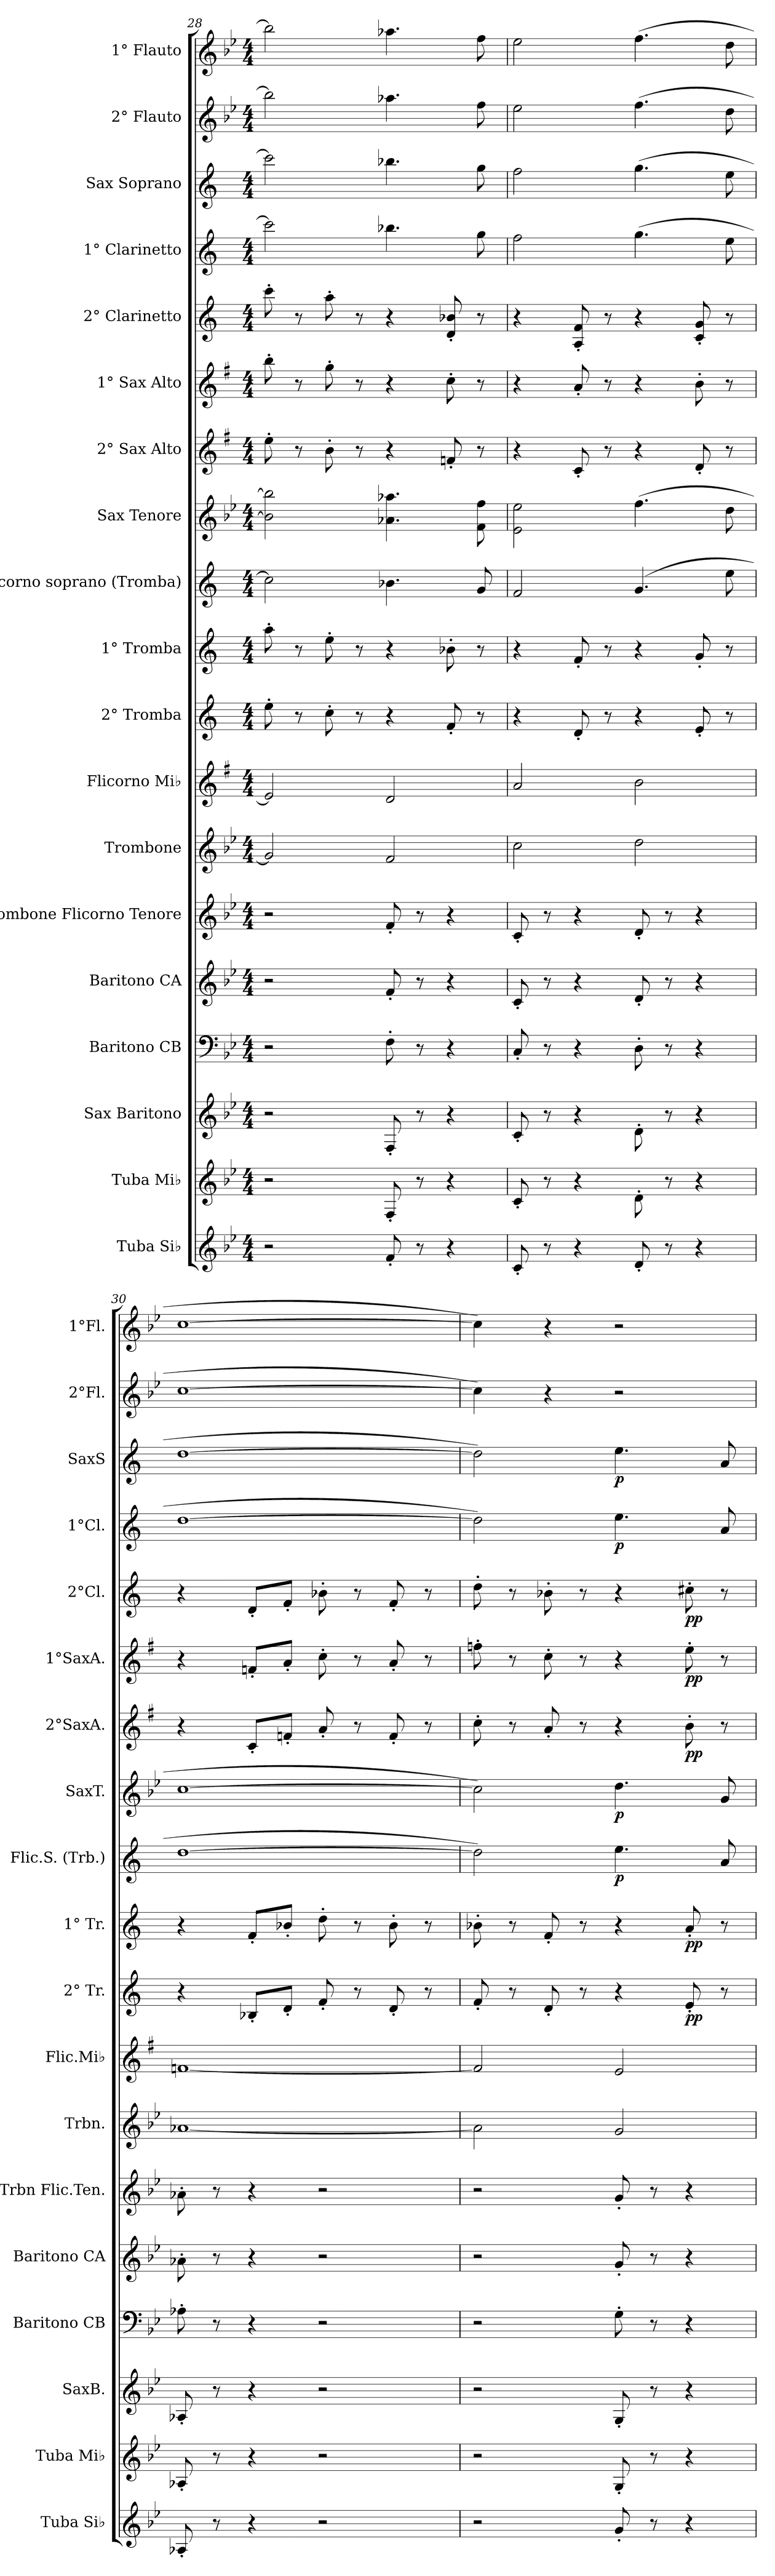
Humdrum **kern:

**kern	**kern	**kern	**kern	**kern	**kern	**kern	**kern	**kern	**dynam	**kern	**dynam	**kern	**dynam	**kern	**dynam	**kern	**dynam	**kern	**dynam	**kern	**dynam	**kern	**dynam	**kern	**dynam	**kern	**kern
*part19	*part18	*part17	*part16	*part15	*part14	*part13	*part12	*part11	*part11	*part10	*part10	*part9	*part9	*part8	*part8	*part7	*part7	*part6	*part6	*part5	*part5	*part4	*part4	*part3	*part3	*part2	*part1
*staff19	*staff18	*staff17	*staff16	*staff15	*staff14	*staff13	*staff12	*staff11	*staff11	*staff10	*staff10	*staff9	*staff9	*staff8	*staff8	*staff7	*staff7	*staff6	*staff6	*staff5	*staff5	*staff4	*staff4	*staff3	*staff3	*staff2	*staff1
*I"Tuba Si♭	*I"Tuba Mi♭	*I"Sax Baritono	*I"Baritono CB	*I"Baritono CA	*I"Trombone Flicorno Tenore	*I"Trombone	*I"Flicorno Mi♭	*I"2° Tromba	*	*I"1° Tromba	*	*I"Flicorno soprano (Tromba)	*	*I"Sax Tenore	*	*I"2° Sax Alto	*	*I"1° Sax Alto	*	*I"2° Clarinetto	*	*I"1° Clarinetto	*	*I"Sax Soprano	*	*I"2° Flauto	*I"1° Flauto
*I'Tuba Si♭	*I'Tuba Mi♭	*I'SaxB.	*I'Baritono CB	*I'Baritono CA	*I'Trbn Flic.Ten.	*I'Trbn.	*I'Flic.Mi♭	*I'2° Tr.	*	*I'1° Tr.	*	*I'Flic.S. (Trb.)	*	*I'SaxT.	*	*I'2°SaxA.	*	*I'1°SaxA.	*	*I'2°Cl.	*	*I'1°Cl.	*	*I'SaxS	*	*I'2°Fl.	*I'1°Fl.
*clefG2	*clefG2	*clefG2	*clefF4	*clefG2	*clefG2	*clefG2	*clefG2	*clefG2	*	*clefG2	*	*clefG2	*	*clefG2	*	*clefG2	*	*clefG2	*	*clefG2	*	*clefG2	*	*clefG2	*	*clefG2	*clefG2
*ITrd15c26	*ITrd12c21	*ITrd12c21	*	*ITrd8c14	*ITrd8c14	*ITrd8c14	*ITrd5c9	*ITrd1c2	*	*ITrd1c2	*	*ITrd1c2	*	*ITrd8c14	*	*ITrd5c9	*	*ITrd5c9	*	*ITrd1c2	*	*ITrd1c2	*	*ITrd1c2	*	*	*
*k[b-e-]	*k[b-e-]	*k[b-e-]	*k[b-e-]	*k[b-e-]	*k[b-e-]	*k[b-e-]	*k[b-e-]	*k[b-e-]	*	*k[b-e-]	*	*k[b-e-]	*	*k[b-e-]	*	*k[b-e-]	*	*k[b-e-]	*	*k[b-e-]	*	*k[b-e-]	*	*k[b-e-]	*	*k[b-e-]	*k[b-e-]
*M4/4	*M4/4	*M4/4	*M4/4	*M4/4	*M4/4	*M4/4	*M4/4	*M4/4	*	*M4/4	*	*M4/4	*	*M4/4	*	*M4/4	*	*M4/4	*	*M4/4	*	*M4/4	*	*M4/4	*	*M4/4	*M4/4
=28	=28	=28	=28	=28	=28	=28	=28	=28	=28	=28	=28	=28	=28	=28	=28	=28	=28	=28	=28	=28	=28	=28	=28	=28	=28	=28	=28
2r	2r	2r	2r	2r	2r	2G/]	2G/]	8dd'\	.	8gg'\	.	2b-\]	.	2B-\] 2b-\]	.	8g'\	.	8dd'\	.	8bb-'\	.	2bb-\]	.	2bb-\]	.	2bb-\]	2bb-\]
.	.	.	.	.	.	.	.	8r	.	8r	.	.	.	.	.	8r	.	8r	.	8r	.	.	.	.	.	.	.
.	.	.	.	.	.	.	.	8b-'\	.	8dd'\	.	.	.	.	.	8d'\	.	8b-'\	.	8gg'\	.	.	.	.	.	.	.
.	.	.	.	.	.	.	.	8r	.	8r	.	.	.	.	.	8r	.	8r	.	8r	.	.	.	.	.	.	.
8FF'/	8FF'/	8FF'/	8F'\	8F'/	8F'/	2F/	2F/	4r	.	4r	.	4.a-X\	.	4.A-X\ 4.a-X\	.	4r	.	4r	.	4r	.	4.aa-X\	.	4.aa-X\	.	4.aa-X\	4.aa-X\
8r	8r	8r	8r	8r	8r	.	.	.	.	.	.	.	.	.	.	.	.	.	.	.	.	.	.	.	.	.	.
4r	4r	4r	4r	4r	4r	.	.	8e-'/	.	8a-X'\	.	.	.	.	.	8A-X'/	.	8e-'\	.	8c/' 8a-X/'	.	.	.	.	.	.	.
.	.	.	.	.	.	.	.	8r	.	8r	.	8f/	.	8F\ 8f\	.	8r	.	8r	.	8r	.	8ff\	.	8ff\	.	8ff\	8ff\
=29	=29	=29	=29	=29	=29	=29	=29	=29	=29	=29	=29	=29	=29	=29	=29	=29	=29	=29	=29	=29	=29	=29	=29	=29	=29	=29	=29
8CC'/	8C'/	8C'/	8C'/	8C'/	8C'/	2c\	2c/	4r	.	4r	.	2e-/	.	2E-\ 2e-\	.	4r	.	4r	.	4r	.	2ee-\	.	2ee-\	.	2ee-\	2ee-\
8r	8r	8r	8r	8r	8r	.	.	.	.	.	.	.	.	.	.	.	.	.	.	.	.	.	.	.	.	.	.
4r	4r	4r	4r	4r	4r	.	.	8c'/	.	8e-'/	.	.	.	.	.	8E-'/	.	8c'/	.	8G/' 8e-/'	.	.	.	.	.	.	.
.	.	.	.	.	.	.	.	8r	.	8r	.	.	.	.	.	8r	.	8r	.	8r	.	.	.	.	.	.	.
8DD'/	8D'\	8D'\	8D'\	8D'/	8D'/	2d\	2d\	4r	.	4r	.	(>4.f/	.	(>4.f\	.	4r	.	4r	.	4r	.	(>4.ff\	.	(>4.ff\	.	(>4.ff\	(>4.ff\
8r	8r	8r	8r	8r	8r	.	.	.	.	.	.	.	.	.	.	.	.	.	.	.	.	.	.	.	.	.	.
4r	4r	4r	4r	4r	4r	.	.	8d'/	.	8f'/	.	.	.	.	.	8F'/	.	8d'\	.	8B-/' 8f/'	.	.	.	.	.	.	.
.	.	.	.	.	.	.	.	8r	.	8r	.	8dd\	.	8d\	.	8r	.	8r	.	8r	.	8dd\	.	8dd\	.	8dd\	8dd\
=30	=30	=30	=30	=30	=30	=30	=30	=30	=30	=30	=30	=30	=30	=30	=30	=30	=30	=30	=30	=30	=30	=30	=30	=30	=30	=30	=30
8AAA-X'/	8AA-X'/	8AA-X'/	8A-X'\	8A-X'\	8A-X'\	[1A-X	[1A-X	4r	.	4r	.	[1cc	.	[1c	.	4r	.	4r	.	4r	.	[1cc	.	[1cc	.	[1cc	[1cc
8r	8r	8r	8r	8r	8r	.	.	.	.	.	.	.	.	.	.	.	.	.	.	.	.	.	.	.	.	.	.
4r	4r	4r	4r	4r	4r	.	.	8A-X'/L	.	8e-'/L	.	.	.	.	.	8E-'/L	.	8A-X'/L	.	8c'/L	.	.	.	.	.	.	.
.	.	.	.	.	.	.	.	8c'/J	.	8a-X'/J	.	.	.	.	.	8A-X'/J	.	8c'/J	.	8e-'/J	.	.	.	.	.	.	.
2r	2r	2r	2r	2r	2r	.	.	8e-'/	.	8cc'\	.	.	.	.	.	8c'/	.	8e-'\	.	8a-X'\	.	.	.	.	.	.	.
.	.	.	.	.	.	.	.	8r	.	8r	.	.	.	.	.	8r	.	8r	.	8r	.	.	.	.	.	.	.
.	.	.	.	.	.	.	.	8c'/	.	8a-'\	.	.	.	.	.	8A-'/	.	8c'/	.	8e-'/	.	.	.	.	.	.	.
.	.	.	.	.	.	.	.	8r	.	8r	.	.	.	.	.	8r	.	8r	.	8r	.	.	.	.	.	.	.
=31	=31	=31	=31	=31	=31	=31	=31	=31	=31	=31	=31	=31	=31	=31	=31	=31	=31	=31	=31	=31	=31	=31	=31	=31	=31	=31	=31
2r	2r	2r	2r	2r	2r	2A-\]	2A-/]	8e-'/	.	8a-X'\	.	2cc\])	.	2c\])	.	8e-'\	.	8a-X'\	.	8cc'\	.	2cc\])	.	2cc\])	.	4cc\])	4cc\])
.	.	.	.	.	.	.	.	8r	.	8r	.	.	.	.	.	8r	.	8r	.	8r	.	.	.	.	.	.	.
.	.	.	.	.	.	.	.	8c'/	.	8e-'/	.	.	.	.	.	8c'/	.	8e-'\	.	8a-X'\	.	.	.	.	.	4r	4r
.	.	.	.	.	.	.	.	8r	.	8r	.	.	.	.	.	8r	.	8r	.	8r	.	.	.	.	.	.	.
!	!	!	!	!	!	!	!	!	!	!	!	!	!LO:DY:b	!	!LO:DY:b	!	!	!	!	!	!	!	!LO:DY:b	!	!LO:DY:b	!	!
8GG'/	8GG'/	8GG'/	8G'\	8G'/	8G'/	2G/	2G/	4r	.	4r	.	4.dd\	p	4.d\	p	4r	.	4r	.	4r	.	4.dd\	p	4.dd\	p	2r	2r
8r	8r	8r	8r	8r	8r	.	.	.	.	.	.	.	.	.	.	.	.	.	.	.	.	.	.	.	.	.	.
!	!	!	!	!	!	!	!	!	!LO:DY:b	!	!LO:DY:b	!	!	!	!	!	!LO:DY:b	!	!LO:DY:b	!	!LO:DY:b	!	!	!	!	!	!
4r	4r	4r	4r	4r	4r	.	.	8d'/	pp	8g'/	pp	.	.	.	.	8d'\	pp	8g'\	pp	8bn'\	pp	.	.	.	.	.	.
.	.	.	.	.	.	.	.	8r	.	8r	.	8g/	.	8G/	.	8r	.	8r	.	8r	.	8g/	.	8g/	.	.	.
=	=	=	=	=	=	=	=	=	=	=	=	=	=	=	=	=	=	=	=	=	=	=	=	=	=	=	=
*-	*-	*-	*-	*-	*-	*-	*-	*-	*-	*-	*-	*-	*-	*-	*-	*-	*-	*-	*-	*-	*-	*-	*-	*-	*-	*-	*-
